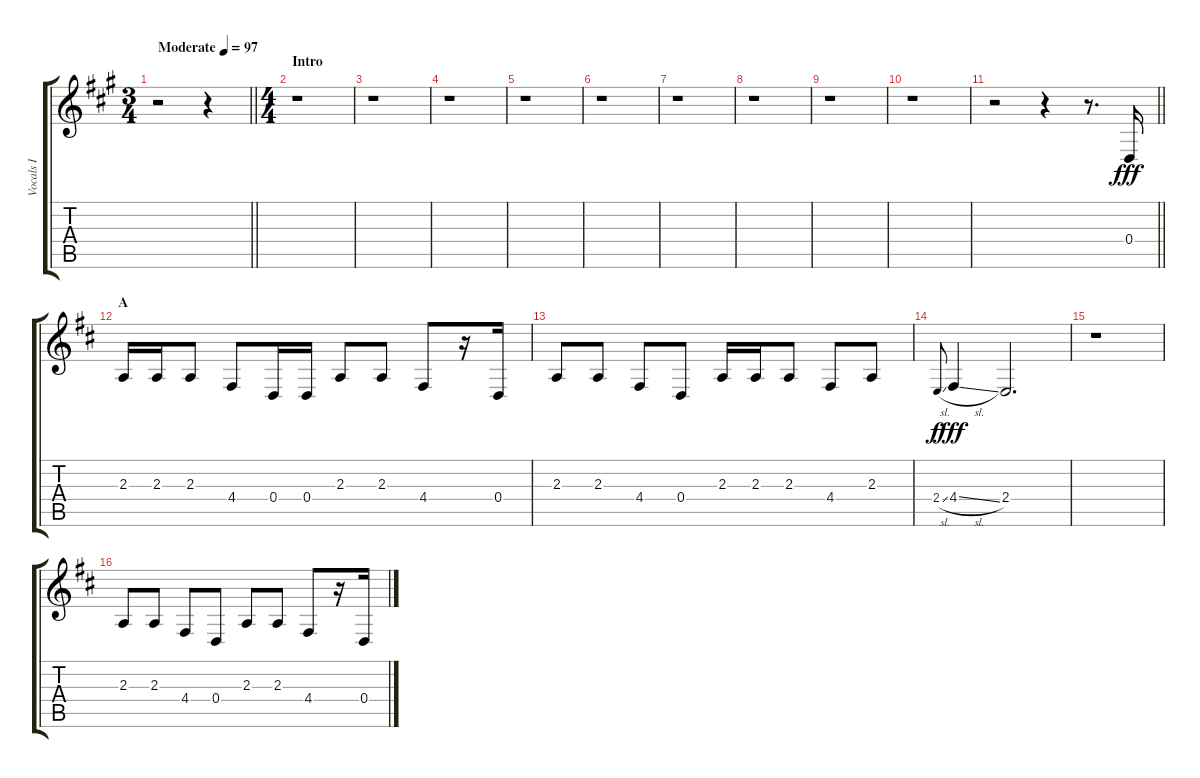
\track ("Vocals I" "Vocals I") {instrument voiceoohs}
\staff {score tabs}
\tuning (E4 B3 G3 D3 A2 E2) {hide}
\ts (3 4)
\tempo (97 "Moderate")
\clef g2
\barLineRight lightlight
\ks a
r.2{dy fff instrument voiceoohs} r.4 |
\ts (4 4)
\section ("" "Intro")
r.1 |
r.1 |
r.1 |
r.1 |
r.1 |
r.1 |
r.1 |
r.1 |
r.1 |
\barLineRight lightlight
r.2 r.4 r.8{d} 0.4.16 |
\section ("" "A")
\ks d
2.3.16 2.3.16 2.3.8 4.4.8 0.4.16 0.4.16 2.3.8 2.3.8 4.4.8 r.16 0.4.16 |
2.3.8 2.3.8 4.4.8 0.4.8 2.3.16 2.3.16 2.3.8 4.4.8 2.3.8 |
2.4{sl}.8{gr onbeat dy f} 4.4{sl}.4{dy fff} 2.4.2{d} |
r.1 |
2.3.8 2.3.8 4.4.8 0.4.8 2.3.8 2.3.8 4.4.8 r.16 0.4.16
